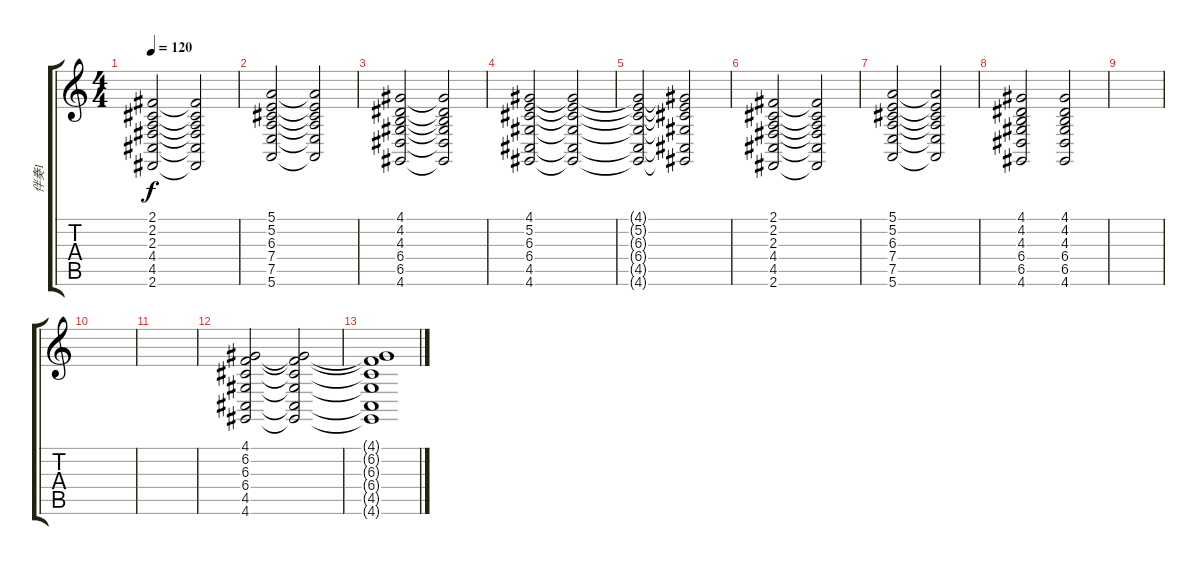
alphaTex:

\track ("伴奏1" "伴奏1") {instrument pad2warm}
\staff {score tabs}
\tuning (E4 B3 G3 D3 A2 E2) {hide}
\ts (4 4)
\tempo 120
\clef g2
\ks c
(2.1 2.2 2.3 4.4 4.5 2.6).2{dy f} (2.1{t} 2.2{t} 2.3{t} 4.4{t} 4.5{t} 2.6{t}).2 |
(5.1 5.2 6.3 7.4 7.5 5.6).2 (5.1{t} 5.2{t} 6.3{t} 7.4{t} 7.5{t} 5.6{t}).2 |
(4.1 4.2 4.3 6.4 6.5 4.6).2 (4.1{t} 4.2{t} 4.3{t} 6.4{t} 6.5{t} 4.6{t}).2 |
(4.1 5.2 6.3 6.4 4.5 4.6).2 (4.1{t} 5.2{t} 6.3{t} 6.4{t} 4.5{t} 4.6{t}).2 |
(4.1{t} 5.2{t} 6.3{t} 6.4{t} 4.5{t} 4.6{t}).2 (4.1{t} 5.2{t} 6.3{t} 6.4{t} 4.5{t} 4.6{t}).2 |
(2.1 2.2 2.3 4.4 4.5 2.6).2 (2.1{t} 2.2{t} 2.3{t} 4.4{t} 4.5{t} 2.6{t}).2 |
(5.1 5.2 6.3 7.4 7.5 5.6).2 (5.1{t} 5.2{t} 6.3{t} 7.4{t} 7.5{t} 5.6{t}).2 |
(4.1 4.2 4.3 6.4 6.5 4.6).2 (4.1 4.2 4.3 6.4 6.5 4.6).2 |
|
|
|
(4.1 6.2 6.3 6.4 4.5 4.6).2 (4.1{t} 6.2{t} 6.3{t} 6.4{t} 4.5{t} 4.6{t}).2 |
(4.1{t} 6.2{t} 6.3{t} 6.4{t} 4.5{t} 4.6{t}).1
